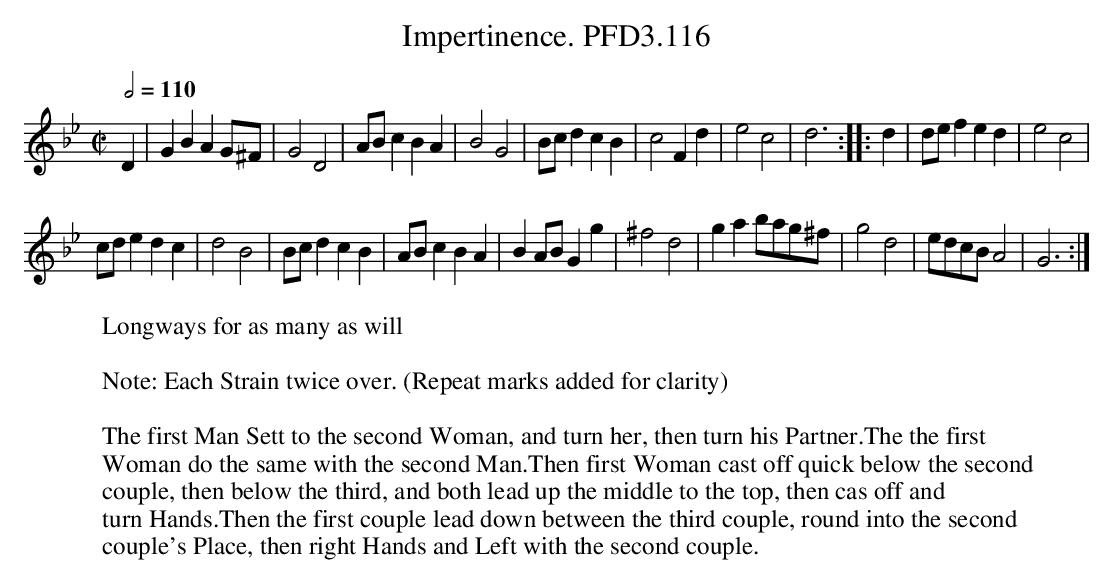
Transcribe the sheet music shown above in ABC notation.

X:1
T:Impertinence. PFD3.116
W:Longways for as many as will
M:C|
L:1/4
Q:1/2=110
K:Gm
D|GB AG/^F/|G2D2|A/B/c BA|B2G2|B/c/d cB|c2 Fd|e2c2|d3::d|d/e/f ed|e2c2|
c/d/e dc|d2B2|B/c/d cB|A/B/c BA|BA/B/ Gg|^f2d2|ga b/a/g/^f/|g2d2|e/d/c/B/ A2|G3:|
W:
W:Note: Each Strain twice over. (Repeat marks added for clarity)
W:
W:The first Man Sett to the second Woman, and turn her, then turn his Partner.The the first
W:Woman do the same with the second Man.Then first Woman cast off quick below the second
W:couple, then below the third, and both lead up the middle to the top, then cas off and
W:turn Hands.Then the first couple lead down between the third couple, round into the second
W:couple's Place, then right Hands and Left with the second couple.
